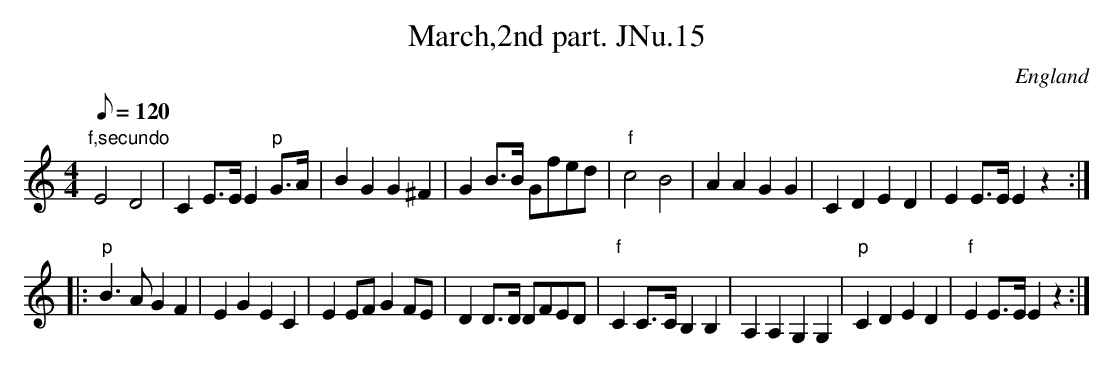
X:1
T:March,2nd part. JNu.15
M:4/4
Q:120
O:England
K:C
"f,secundo"E4D4|C2E>EE2"p"G>A|B2G2G2^F2|G2B>B Gfed|
"f"c4B4|A2A2G2G2|C2D2E2D2|E2E>EE2z2::!
"p"B3AG2F2|E2G2E2C2|E2EFG2FE|D2D>D DFED|
"f"C2C>CB,2B,2|A,2A,2G,2G,2|"p"C2D2E2D2|"f"E2E>EE2z2:|]
